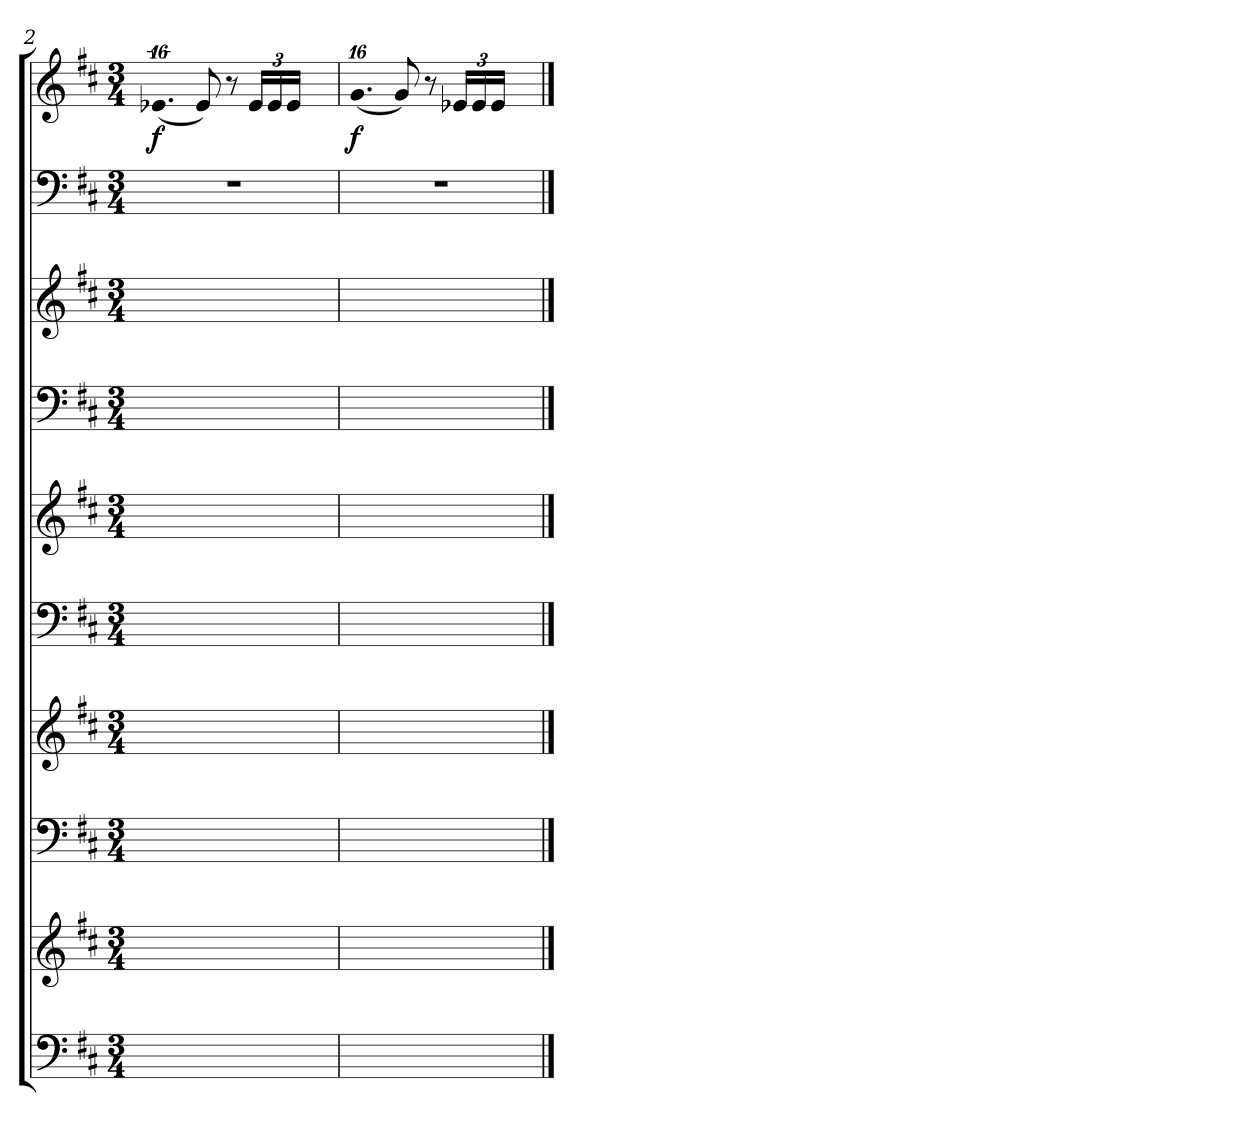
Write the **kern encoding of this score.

**kern	**kern	**kern	**kern	**kern	**kern	**kern	**kern	**kern	**kern	**dynam
*part10	*part9	*part8	*part7	*part6	*part5	*part4	*part3	*part2	*part1	*part1
*staff10	*staff9	*staff8	*staff7	*staff6	*staff5	*staff4	*staff3	*staff2	*staff1	*staff1
*clefF4	*clefG2	*clefF4	*clefG2	*clefF4	*clefG2	*clefF4	*clefG2	*clefF4	*clefG2	*
*k[f#c#]	*k[f#c#]	*k[f#c#]	*k[f#c#]	*k[f#c#]	*k[f#c#]	*k[f#c#]	*k[f#c#]	*k[f#c#]	*k[f#c#]	*
*M3/4	*M3/4	*M3/4	*M3/4	*M3/4	*M3/4	*M3/4	*M3/4	*M3/4	*M3/4	*
=2	=2	=2	=2	=2	=2	=2	=2	=2	=2	=2
!	!	!	!	!	!	!	!	!	!LO:N:vis=4.	!LO:DY:b
2.ryy	2.ryy	2.ryy	2.ryy	2.ryy	2.ryy	2.ryy	2.ryy	2.r	(<32%9e-/	f
!	!	!	!	!	!	!	!	!	!LO:N:vis=8	!
.	.	.	.	.	.	.	.	.	16.e-/)	.
!	!	!	!	!	!	!	!	!	!LO:N:vis=8	!
.	.	.	.	.	.	.	.	.	16.r	.
*	*	*	*	*	*	*	*	*	*Xbrackettup	*
.	.	.	.	.	.	.	.	.	24e-/LL	.
.	.	.	.	.	.	.	.	.	24e-/	.
.	.	.	.	.	.	.	.	.	24e-/JJ	.
.	.	.	.	.	.	.	.	.	8ryy	.
.	.	.	.	.	.	.	.	.	32ryy	.
=3	=3	=3	=3	=3	=3	=3	=3	=3	=3	=3
!	!	!	!	!	!	!	!	!	!LO:N:vis=4.	!LO:DY:b
2.ryy	2.ryy	2.ryy	2.ryy	2.ryy	2.ryy	2.ryy	2.ryy	2.r	(<32%9g/	f
!	!	!	!	!	!	!	!	!	!LO:N:vis=8	!
.	.	.	.	.	.	.	.	.	16.g/)	.
!	!	!	!	!	!	!	!	!	!LO:N:vis=8	!
.	.	.	.	.	.	.	.	.	16.r	.
.	.	.	.	.	.	.	.	.	24e-/LL	.
.	.	.	.	.	.	.	.	.	24e-/	.
.	.	.	.	.	.	.	.	.	24e-/JJ	.
.	.	.	.	.	.	.	.	.	8ryy	.
.	.	.	.	.	.	.	.	.	32ryy	.
==	==	==	==	==	==	==	==	==	==	==
*-	*-	*-	*-	*-	*-	*-	*-	*-	*-	*-
